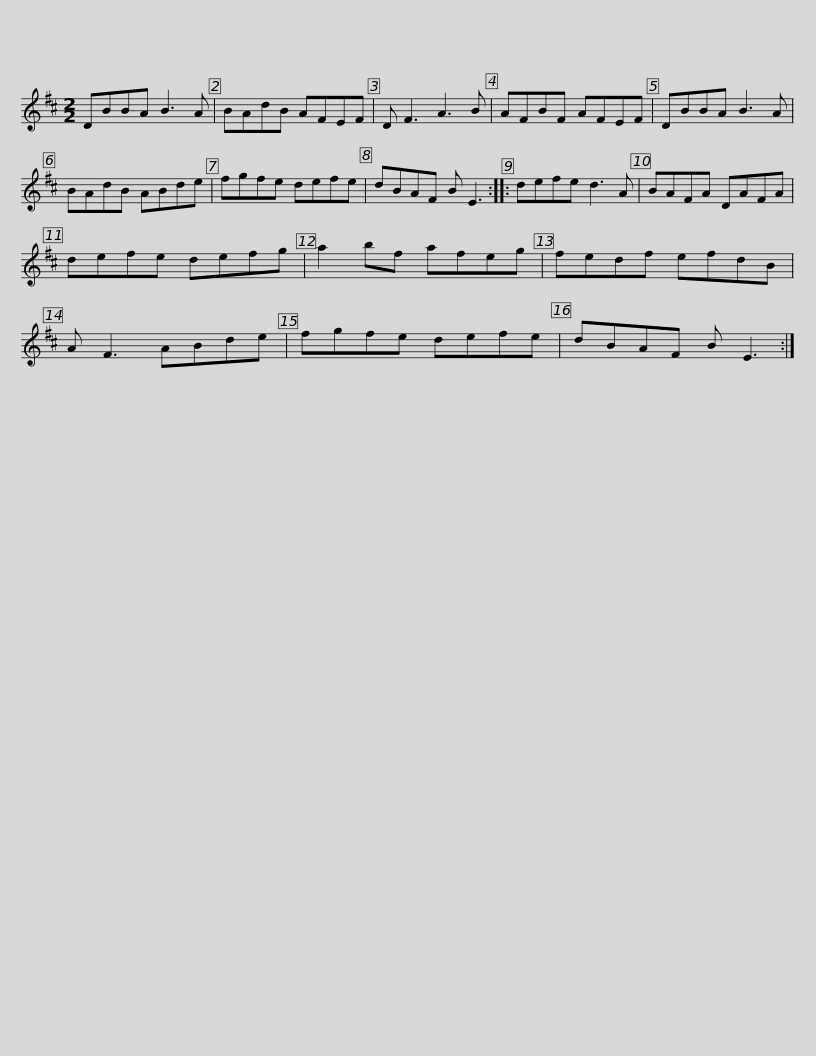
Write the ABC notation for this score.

X:1
L:1/8
M:2/2
I:linebreak $
K:D
V:1 treble
V:1
 DBBA B3 A | BAdB AFEF | D F3 A3 B | AFBF AFEF | DBBA B3 A | %5
 BAdB ABde |$ fgfe defe | dBAF B E3 :: defe d3 A | BAFA DAFA | %10
 defe defg |$ a2 bf afeg | fedf efdB | A F3 ABde | fgfe defe | %15
 dBAF B E3 :| %16
